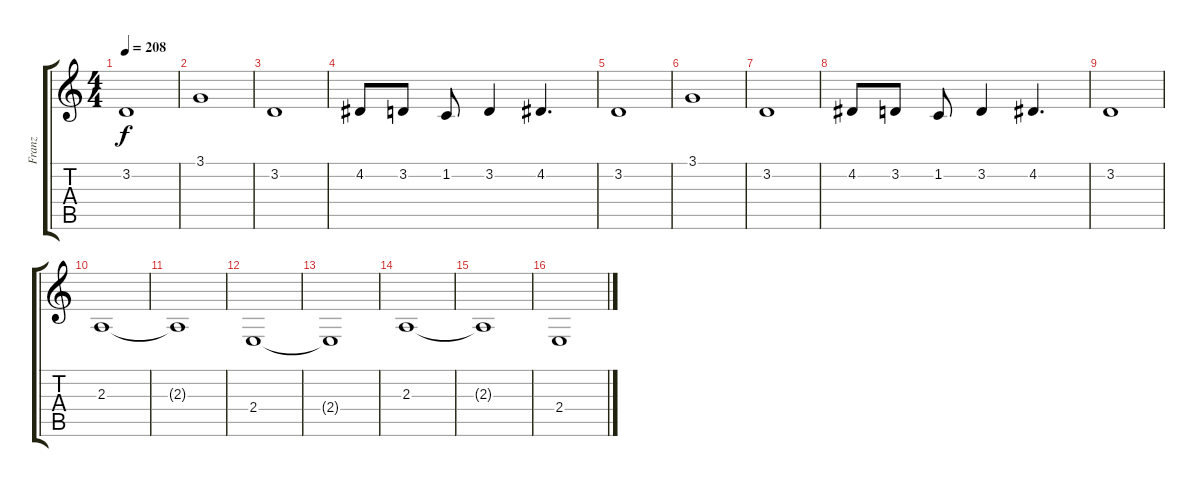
\track ("Franz" "Franz") {instrument baritonesax}
\staff {score tabs}
\tuning (E4 B3 G3 D3 A2 E2) {hide}
\ts (4 4)
\tempo 208
\clef g2
\ks c
3.2.1{dy f} |
3.1.1 |
3.2.1 |
4.2.8 3.2.8 1.2.8 3.2.4 4.2.4{d} |
3.2.1 |
3.1.1 |
3.2.1 |
4.2.8 3.2.8 1.2.8 3.2.4 4.2.4{d} |
3.2.1 |
2.3.1 |
2.3{t}.1 |
2.4.1 |
2.4{t}.1 |
2.3.1 |
2.3{t}.1 |
2.4.1
